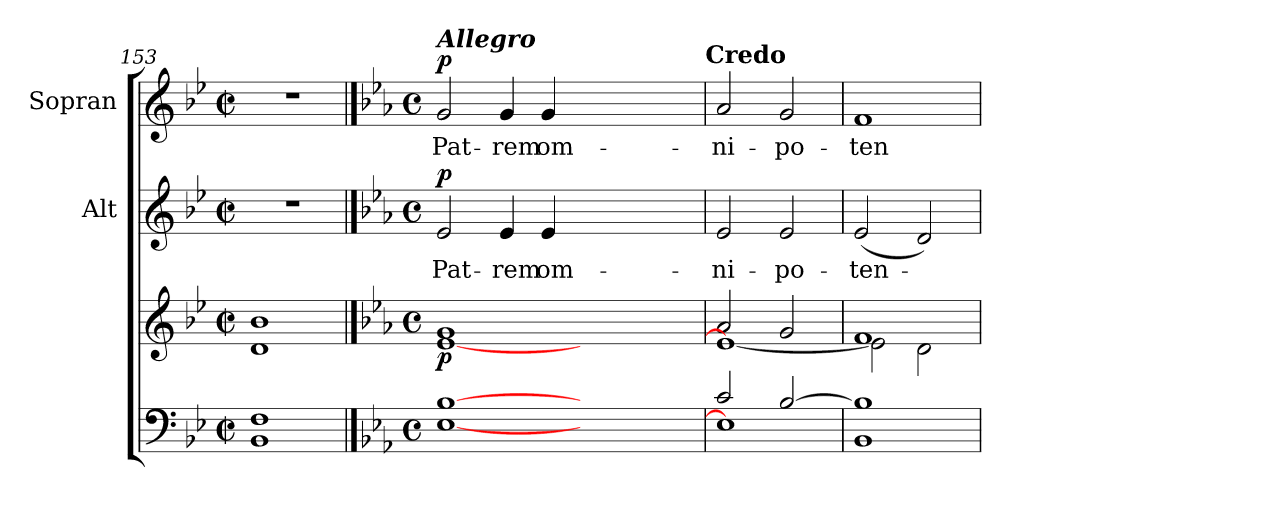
**kern	**kern	**dynam	**kern	**text	**dynam	**kern	**text	**dynam
*part3	*part3	*part3	*part2	*part2	*part2	*part1	*part1	*part1
*staff4	*staff3	*staff3/4	*staff2	*staff2	*staff2	*staff1	*staff1	*staff1
*	*	*	*I"Alt	*	*	*I"Sopran	*	*
*	*	*	*I'A.	*	*	*I'S.	*	*
*clefF4	*clefG2	*	*clefG2	*	*	*clefG2	*	*
*k[b-e-]	*k[b-e-]	*	*k[b-e-]	*	*	*k[b-e-]	*	*
*B-:	*B-:	*	*B-:	*	*	*B-:	*	*
*M2/2	*M2/2	*	*M2/2	*	*	*M2/2	*	*
*met(c|)	*met(c|)	*	*met(c|)	*	*	*met(c|)	*	*
=153	=153	=153	=153	=153	=153	=153	=153	=153
*^	*^	*	*	*	*	*	*	*
1F	1BB-	1b-	1d	.	1r	.	.	1r	.	.
!!LO:PB:g=z
==154	==154	==154	==154	==154	==154	==154	==154	==154	==154	==154
*k[b-e-a-]	*	*k[b-e-a-]	*	*	*k[b-e-a-]	*	*	*k[b-e-a-]	*	*
*E-:	*	*E-:	*	*	*E-:	*	*	*E-:	*	*
*M4/4	*	*M4/4	*	*	*M4/4	*	*	*M4/4	*	*
*met(c)	*	*met(c)	*	*	*met(c)	*	*	*met(c)	*	*
!	!	!	!	!	!	!	!	!LO:TX:a:Bi:t=Allegro	!	!
!	!	!	!	!LO:DY:b	!	!LO:LY:b	!LO:DY:a	!	!LO:LY:b	!LO:DY:a
[>1B-	[<1E-	1g	[<1e-	p	2e-/	Pat-	p	2g/	Pat-	p
!	!	!	!	!	!	!LO:LY:b	!	!	!LO:LY:b	!
.	.	.	.	.	4e-/	-rem	.	4g/	-rem	.
!	!	!	!	!	!	!LO:LY:b	!	!	!LO:LY:b	!
.	.	.	.	.	4e-/	om-	.	4g/	om-	.
1.ryy	1.ryy	1.ryy	1.ryy	.	1.ryy	.	.	1.ryy	.	.
!	!	!	!	!	!	!	!	!LO:TX:a:B:t=Credo	!	!
=155	=155	=155	=155	=155	=155	=155	=155	=155	=155	=155
!	!	!	!	!	!	!LO:LY:b	!	!	!LO:LY:b	!
2c/	1E-]	2a-/	1e-_	.	2e-/	-ni-	.	2a-/	-ni-	.
!	!	!	!	!	!	!LO:LY:b	!	!	!LO:LY:b	!
[>2B-/	.	2g/	.	.	2e-/	-po-	.	2g/	-po-	.
=156	=156	=156	=156	=156	=156	=156	=156	=156	=156	=156
!	!	!	!	!	!	!LO:LY:b	!	!	!LO:LY:b	!
1B-]	1BB-	1f	2e-\]	.	(<2e-/	-ten-	.	1f	-ten-	.
.	.	.	2d\	.	2d/)	.	.	.	.	.
*v	*v	*	*	*	*	*	*	*	*	*
*	*v	*v	*	*	*	*	*	*	*
=	=	=	=	=	=	=	=	=
*-	*-	*-	*-	*-	*-	*-	*-	*-
